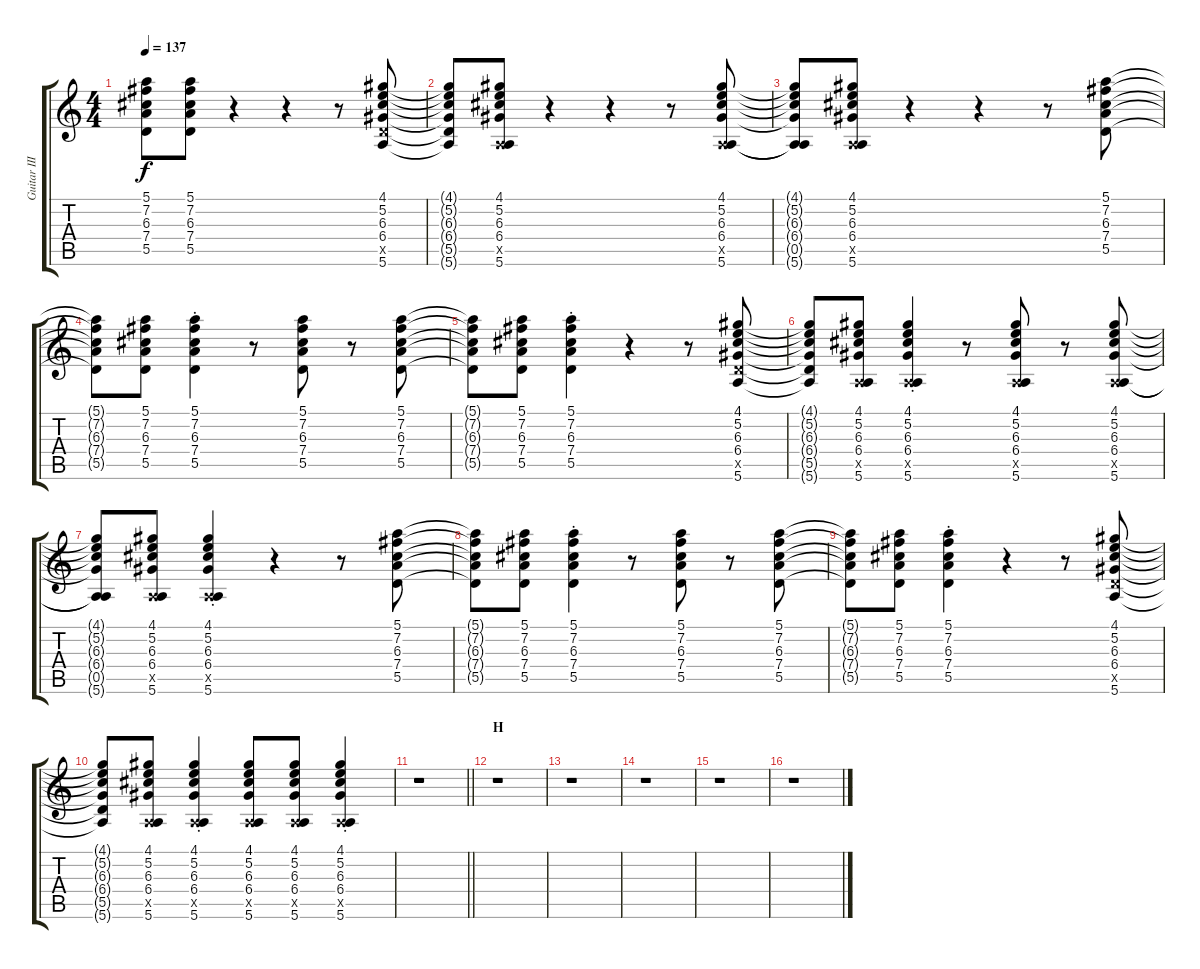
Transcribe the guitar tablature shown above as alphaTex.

\track ("Guitar III" "Guitar III") {instrument acousticguitarsteel}
\staff {score tabs}
\tuning (E4 B3 G3 D3 A2 E2) {hide}
\ts (4 4)
\tempo 137
\clef g2
\ks c
(5.1{t} 7.2{t} 6.3{t} 7.4{t} 5.5{t}).8{dy f} (5.1 7.2 6.3 7.4 5.5).8 r.4 r.4 r.8 (4.1 5.2 6.3 6.4 5.5{x} 5.6).8 |
(4.1{t} 5.2{t} 6.3{t} 6.4{t} 5.5{t} 5.6{t}).8 (4.1 5.2 6.3 6.4 0.5{x} 5.6).8 r.4 r.4 r.8 (4.1 5.2 6.3 6.4 0.5{x} 5.6).8 |
(4.1{t} 5.2{t} 6.3{t} 6.4{t} 0.5{t} 5.6{t}).8 (4.1 5.2 6.3 6.4 0.5{x} 5.6).8 r.4 r.4 r.8 (5.1 7.2 6.3 7.4 5.5).8 |
(5.1{t} 7.2{t} 6.3{t} 7.4{t} 5.5{t}).8 (5.1 7.2 6.3 7.4 5.5).8 (5.1{st} 7.2{st} 6.3{st} 7.4{st} 5.5{st}).4 r.8 (5.1 7.2 6.3 7.4 5.5).8 r.8 (5.1 7.2 6.3 7.4 5.5).8 |
(5.1{t} 7.2{t} 6.3{t} 7.4{t} 5.5{t}).8 (5.1 7.2 6.3 7.4 5.5).8 (5.1{st} 7.2{st} 6.3{st} 7.4{st} 5.5{st}).4 r.4 r.8 (4.1 5.2 6.3 6.4 5.5{x} 5.6).8 |
(4.1{t} 5.2{t} 6.3{t} 6.4{t} 5.5{t} 5.6{t}).8 (4.1 5.2 6.3 6.4 0.5{x} 5.6).8 (4.1{st} 5.2{st} 6.3{st} 6.4{st} 0.5{x} 5.6{st}).4 r.8 (4.1 5.2 6.3 6.4 0.5{x} 5.6).8 r.8 (4.1 5.2 6.3 6.4 0.5{x} 5.6).8 |
(4.1{t} 5.2{t} 6.3{t} 6.4{t} 0.5{t} 5.6{t}).8 (4.1 5.2 6.3 6.4 0.5{x} 5.6).8 (4.1{st} 5.2{st} 6.3{st} 6.4{st} 0.5{x} 5.6{st}).4 r.4 r.8 (5.1 7.2 6.3 7.4 5.5).8 |
(5.1{t} 7.2{t} 6.3{t} 7.4{t} 5.5{t}).8 (5.1 7.2 6.3 7.4 5.5).8 (5.1{st} 7.2{st} 6.3{st} 7.4{st} 5.5{st}).4 r.8 (5.1 7.2 6.3 7.4 5.5).8 r.8 (5.1 7.2 6.3 7.4 5.5).8 |
(5.1{t} 7.2{t} 6.3{t} 7.4{t} 5.5{t}).8 (5.1 7.2 6.3 7.4 5.5).8 (5.1{st} 7.2{st} 6.3{st} 7.4{st} 5.5{st}).4 r.4 r.8 (4.1 5.2 6.3 6.4 5.5{x} 5.6).8 |
(4.1{t} 5.2{t} 6.3{t} 6.4{t} 5.5{t} 5.6{t}).8 (4.1 5.2 6.3 6.4 0.5{x} 5.6).8 (4.1{st} 5.2{st} 6.3{st} 6.4{st} 0.5{x} 5.6{st}).4 (4.1 5.2 6.3 6.4 0.5{x} 5.6).8 (4.1 5.2 6.3 6.4 0.5{x} 5.6).8 (4.1{st} 5.2{st} 6.3{st} 6.4{st} 0.5{x} 5.6{st}).4 |
\barLineRight lightlight
r.1 |
\section ("" "H")
r.1 |
r.1 |
r.1 |
r.1 |
r.1
